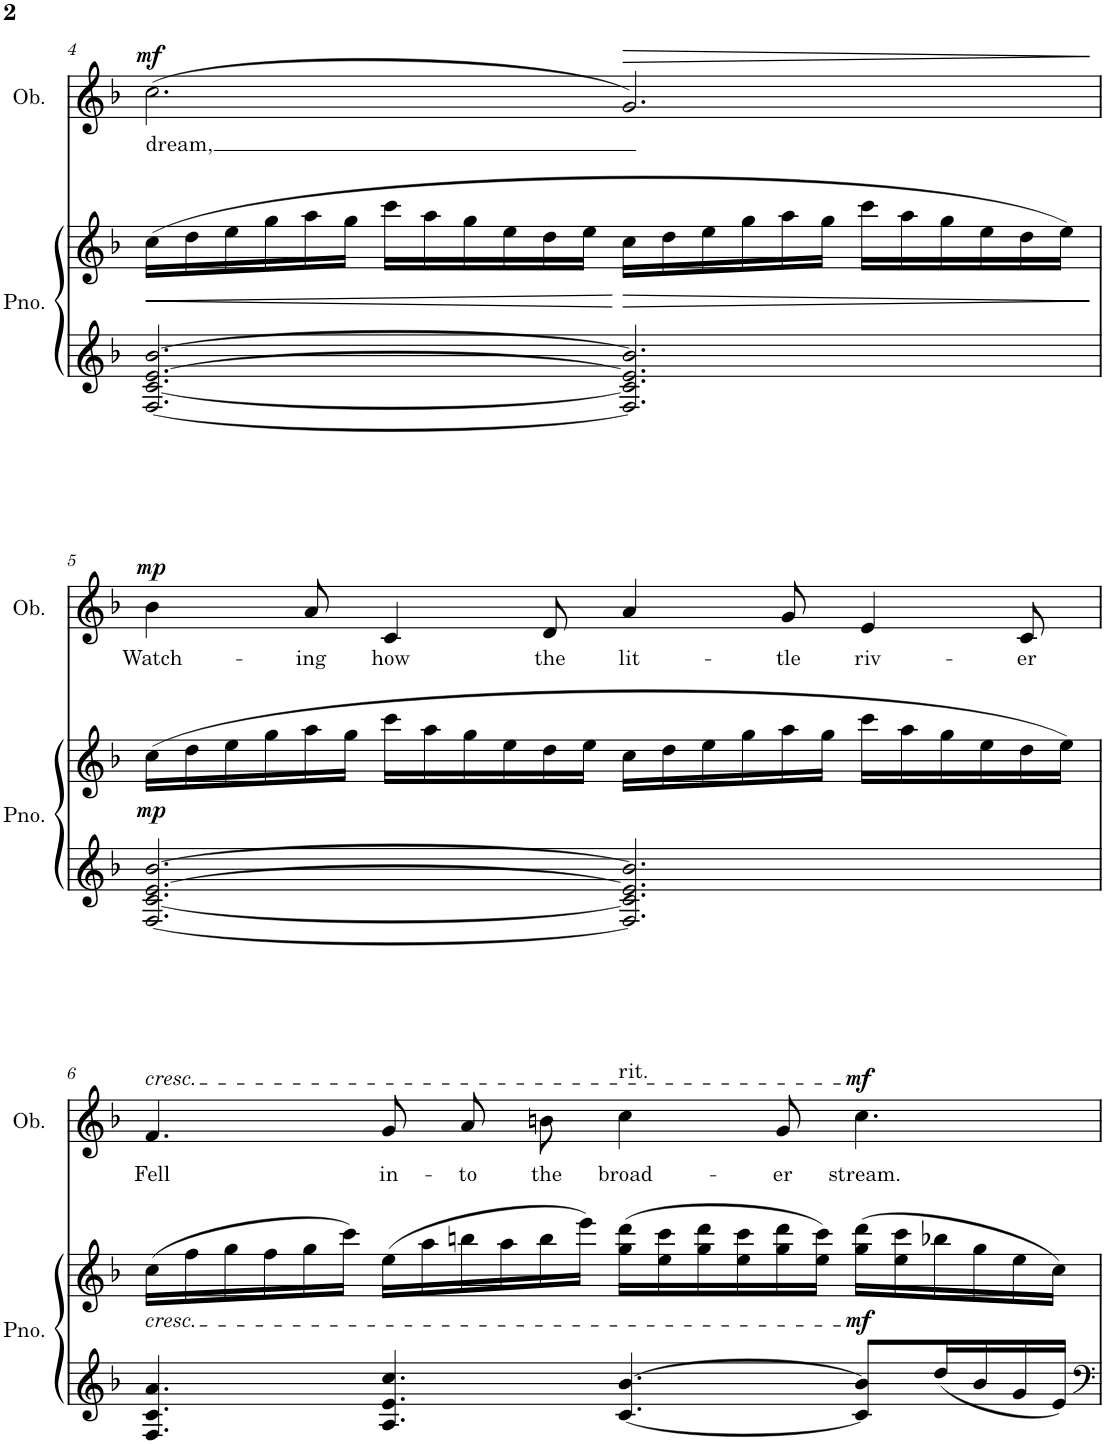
**kern	**kern	**dynam	**kern	**text	**dynam
*part2	*part2	*part2	*part1	*part1	*part1
*staff3	*staff2	*staff2/3	*staff1	*staff1	*staff1
*I"Piano	*	*	*I"Oboe	*	*
*I'Pno.	*	*	*I'Ob.	*	*
!!LO:PB:g=z
*clefG2	*clefG2	*	*clefG2	*	*
*k[b-]	*k[b-]	*	*k[b-]	*	*
*M12/8	*M12/8	*	*M12/8	*	*
=4	=4	=4	=4	=4	=4
!	!	!LO:HP:b	!	!LO:LY:b	!LO:DY:a
[2.F/ [2.c/ [2.e/ [2.b-/	(16cc\LL	<	(2.cc\	dream,	mf
.	16dd\	.	.	.	.
.	16ee\	.	.	.	.
.	16gg\	.	.	.	.
.	16aa\	.	.	.	.
.	16gg\JJ	.	.	.	.
.	16ccc\LL	.	.	.	.
.	16aa\	.	.	.	.
.	16gg\	.	.	.	.
.	16ee\	.	.	.	.
.	16dd\	.	.	.	.
.	16ee\JJ	.	.	.	.
!	!	!LO:HP:n=1:b	!	!	!LO:HP:b
2.F/] 2.c/] 2.e/] 2.b-/]	16cc\LL	[ >	2.g/)	.	>
.	16dd\	.	.	.	.
.	16ee\	.	.	.	.
.	16gg\	.	.	.	.
.	16aa\	.	.	.	.
.	16gg\JJ	.	.	.	.
.	16ccc\LL	.	.	.	.
.	16aa\	.	.	.	.
.	16gg\	.	.	.	.
.	16ee\	.	.	.	.
.	16dd\	.	.	.	.
.	16ee\JJ)	.	.	.	.
.	.	]	.	.	]
!!LO:LB:g=z
=5	=5	=5	=5	=5	=5
!	!	!LO:DY:b	!	!LO:LY:b	!LO:DY:a
[2.F/ [2.c/ [2.e/ [2.b-/	(16cc\LL	mp	4b-\	Watch-	mp
.	16dd\	.	.	.	.
.	16ee\	.	.	.	.
.	16gg\	.	.	.	.
!	!	!	!	!LO:LY:b	!
.	16aa\	.	8a/	-ing	.
.	16gg\JJ	.	.	.	.
!	!	!	!	!LO:LY:b	!
.	16ccc\LL	.	4c/	how	.
.	16aa\	.	.	.	.
.	16gg\	.	.	.	.
.	16ee\	.	.	.	.
!	!	!	!	!LO:LY:b	!
.	16dd\	.	8d/	the	.
.	16ee\JJ	.	.	.	.
!	!	!	!	!LO:LY:b	!
2.F/] 2.c/] 2.e/] 2.b-/]	16cc\LL	.	4a/	lit-	.
.	16dd\	.	.	.	.
.	16ee\	.	.	.	.
.	16gg\	.	.	.	.
!	!	!	!	!LO:LY:b	!
.	16aa\	.	8g/	-tle	.
.	16gg\JJ	.	.	.	.
!	!	!	!	!LO:LY:b	!
.	16ccc\LL	.	4e/	riv-	.
.	16aa\	.	.	.	.
.	16gg\	.	.	.	.
.	16ee\	.	.	.	.
!	!	!	!	!LO:LY:b	!
.	16dd\	.	8c/	-er	.
.	16ee\JJ)	.	.	.	.
!!LO:LB:g=z
=6	=6	=6	=6	=6	=6
!	!	!	!LO:TX:a:i:t=cresc.	!	!
!	!LO:TX:b:i:t=cresc.	!	!	!	!
!	!	!	!	!LO:LY:b	!
4.F/ 4.c/ 4.a/	(16cc\LL	.	4.f/	Fell	.
.	16ff\	.	.	.	.
.	16gg\	.	.	.	.
.	16ff\	.	.	.	.
.	16gg\	.	.	.	.
.	16ccc\JJ)	.	.	.	.
!	!	!	!	!LO:LY:b	!
4.A/ 4.e/ 4.cc/	(16ee\LL	.	8g/L	in-	.
.	16aa\	.	.	.	.
!	!	!	!	!LO:LY:b	!
.	16bbn\	.	8a/	-to	.
.	16aa\	.	.	.	.
!	!	!	!	!LO:LY:b	!
.	16bb\	.	8bn/J	the	.
.	16eee\JJ)	.	.	.	.
!	!	!	!LO:TX:a:t=rit.	!	!
!	!	!	!	!LO:LY:b	!
[4.c/ [4.b-/	(16gg\ 16ddd\LL	.	4cc\	broad-	.
.	16ee\ 16ccc\	.	.	.	.
.	16gg\ 16ddd\	.	.	.	.
.	16ee\ 16ccc\	.	.	.	.
!	!	!	!	!LO:LY:b	!
.	16gg\ 16ddd\	.	8g/	-er	.
.	16ee\ 16ccc\JJ)	.	.	.	.
!	!	!LO:DY:b	!	!LO:LY:b	!LO:DY:a
8c/] 8b-/]L	(16gg\ 16ddd\LL	mf	4.cc\	stream.	mf
.	16ee\ 16ccc\	.	.	.	.
16dd/L	16bb-X\	.	.	.	.
16b-/	16gg\	.	.	.	.
16g/	16ee\	.	.	.	.
16e/JJ	16cc\JJ)	.	.	.	.
=	=	=	=	=	=
*-	*-	*-	*-	*-	*-
